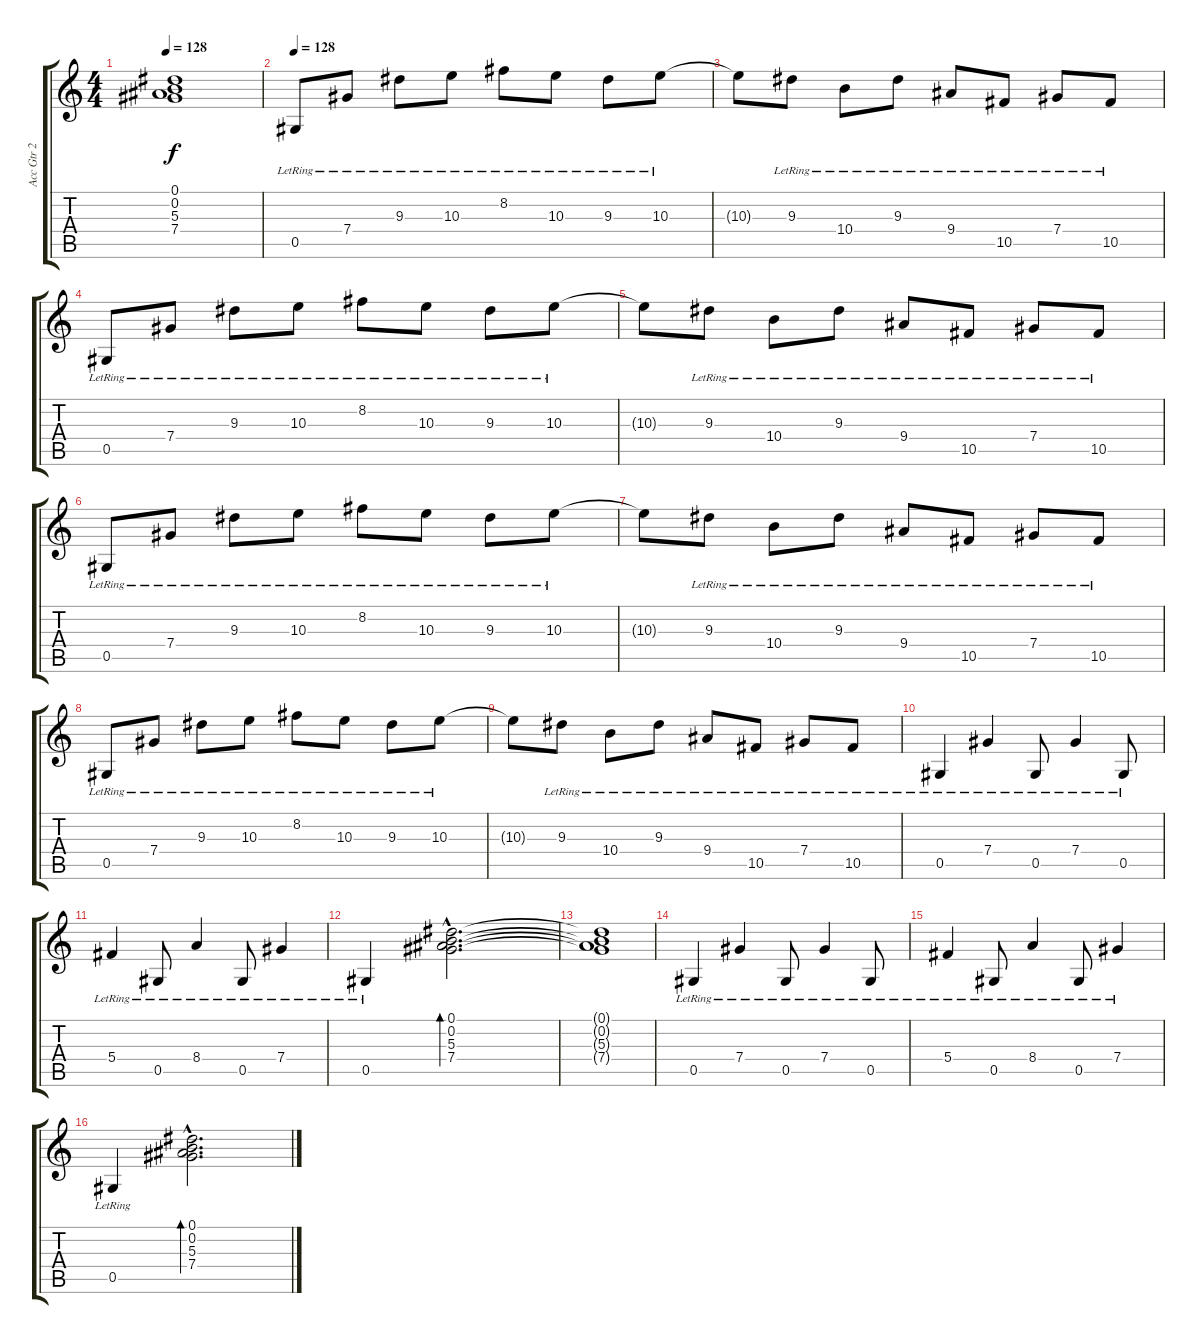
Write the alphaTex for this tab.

\track ("Acc Gtr 2" "Acc Gtr 2") {instrument acousticguitarsteel}
\staff {score tabs}
\tuning (Eb4 Bb3 Gb3 Db3 Ab2 Eb2) {hide}
\ts (4 4)
\tempo 128
\clef g2
\ks c
(0.1{t} 0.2{t} 5.3{t} 7.4{t}).1{dy f} |
\tempo 128
0.5{lr}.8 7.4{lr}.8 9.3{lr}.8 10.3{lr}.8 8.2{lr}.8 10.3{lr}.8 9.3{lr}.8 10.3{lr}.8 |
10.3{t}.8 9.3{lr}.8 10.4{lr}.8 9.3{lr}.8 9.4{lr}.8 10.5{lr}.8 7.4{lr}.8 10.5{lr}.8 |
0.5{lr}.8 7.4{lr}.8 9.3{lr}.8 10.3{lr}.8 8.2{lr}.8 10.3{lr}.8 9.3{lr}.8 10.3{lr}.8 |
10.3{t}.8 9.3{lr}.8 10.4{lr}.8 9.3{lr}.8 9.4{lr}.8 10.5{lr}.8 7.4{lr}.8 10.5{lr}.8 |
0.5{lr}.8 7.4{lr}.8 9.3{lr}.8 10.3{lr}.8 8.2{lr}.8 10.3{lr}.8 9.3{lr}.8 10.3{lr}.8 |
10.3{t}.8 9.3{lr}.8 10.4{lr}.8 9.3{lr}.8 9.4{lr}.8 10.5{lr}.8 7.4{lr}.8 10.5{lr}.8 |
0.5{lr}.8 7.4{lr}.8 9.3{lr}.8 10.3{lr}.8 8.2{lr}.8 10.3{lr}.8 9.3{lr}.8 10.3{lr}.8 |
10.3{t}.8 9.3{lr}.8 10.4{lr}.8 9.3{lr}.8 9.4{lr}.8 10.5{lr}.8 7.4{lr}.8 10.5{lr}.8 |
0.5{lr}.4 7.4{lr}.4 0.5{lr}.8 7.4{lr}.4 0.5{lr}.8 |
5.4{lr}.4 0.5{lr}.8 8.4{lr}.4 0.5{lr}.8 7.4{lr}.4 |
0.5{lr}.4 (0.1{hac} 0.2{hac} 5.3{hac} 7.4{hac}).2{d bd 120} |
(0.1{t} 0.2{t} 5.3{t} 7.4{t}).1 |
0.5{lr}.4 7.4{lr}.4 0.5{lr}.8 7.4{lr}.4 0.5{lr}.8 |
5.4{lr}.4 0.5{lr}.8 8.4{lr}.4 0.5{lr}.8 7.4{lr}.4 |
0.5{lr}.4 (0.1{hac} 0.2{hac} 5.3{hac} 7.4{hac}).2{d bd 120}
